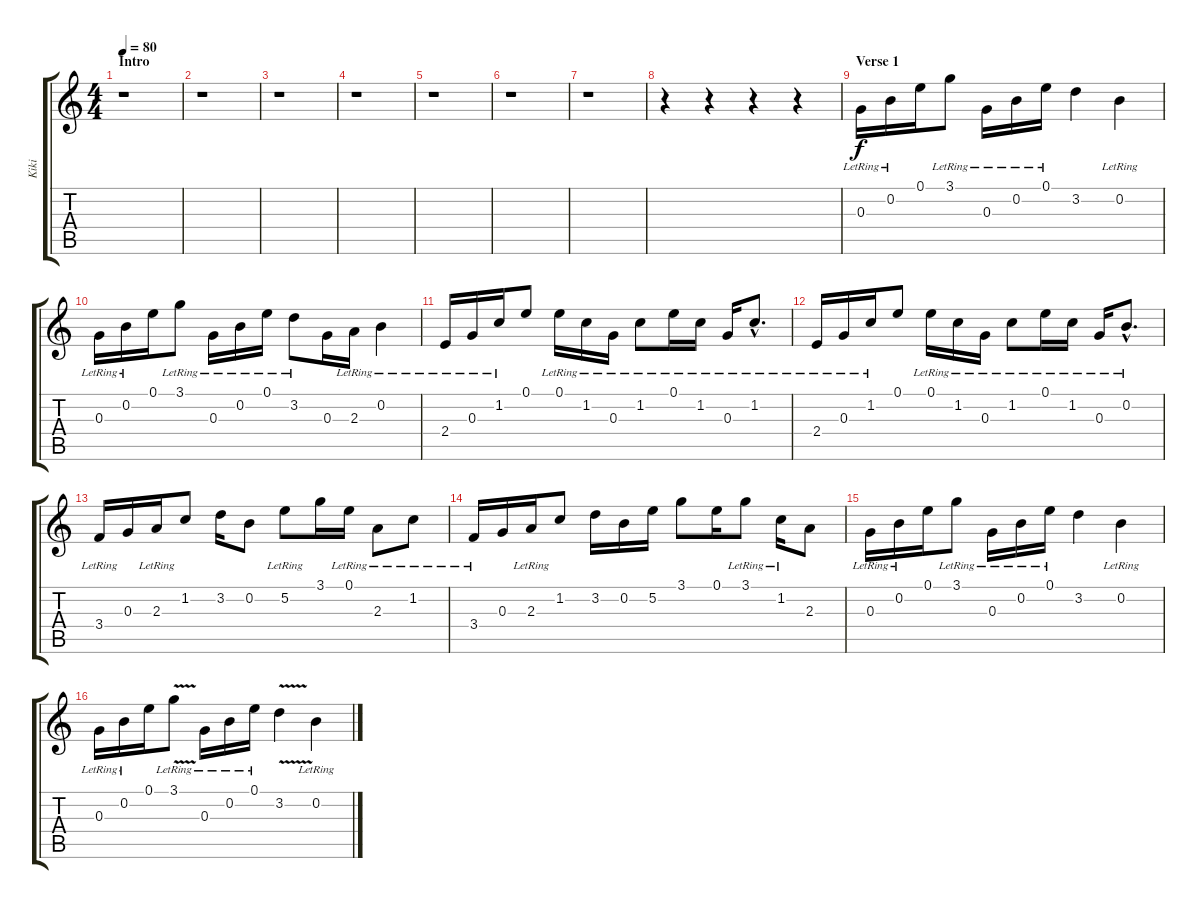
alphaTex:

\track ("Kiki" "Kiki") {instrument acousticguitarsteel}
\staff {score tabs}
\tuning (E4 B3 G3 D3 A2 E2) {hide}
\ts (4 4)
\section ("" "Intro")
\tempo 80
\clef g2
\ks c
r.1{dy f instrument acousticguitarsteel} |
r.1 |
r.1 |
r.1 |
r.1 |
r.1 |
r.1 |
r.4 r.4 r.4 r.4 |
\section ("" "Verse 1")
0.3{lr}.16 0.2{lr}.16 0.1.16 3.1{lr}.8 0.3{lr}.16 0.2{lr}.16 0.1{lr}.16 3.2.4 0.2{lr}.4 |
0.3{lr}.16 0.2{lr}.16 0.1.16 3.1{lr}.8 0.3{lr}.16 0.2{lr}.16 0.1{lr}.16 3.2{lr}.8 0.3.16 2.3{lr}.16 0.2{lr}.4 |
2.4{lr}.16 0.3{lr}.16 1.2{lr}.16 0.1.8 0.1{lr}.16 1.2{lr}.16 0.3{lr}.16 1.2{lr}.8 0.1{lr}.16 1.2{lr}.16 0.3{lr}.16 1.2{hac lr}.8{d} |
2.4{lr}.16 0.3{lr}.16 1.2{lr}.16 0.1.8 0.1{lr}.16 1.2{lr}.16 0.3{lr}.16 1.2{lr}.8 0.1{lr}.16 1.2{lr}.16 0.3{lr}.16 0.2{hac lr}.8{d} |
3.4{lr}.16 0.3.16 2.3{lr}.16 1.2.8 3.2.16 0.2.8 5.2{lr}.8 3.1.16 0.1{lr}.16 2.3{lr}.8 1.2{lr}.8 |
3.4{lr}.16 0.3.16 2.3{lr}.16 1.2.8 3.2.16 0.2.16 5.2.16 3.1.8 0.1.16 3.1{lr}.8 1.2{lr}.16 2.3.8 |
0.3{lr}.16 0.2{lr}.16 0.1.16 3.1{lr}.8 0.3{lr}.16 0.2{lr}.16 0.1{lr}.16 3.2.4 0.2{lr}.4 |
0.3{lr}.16 0.2{lr}.16 0.1.16 3.1{v lr}.8 0.3{lr}.16 0.2{lr}.16 0.1{lr}.16 3.2{v}.4 0.2{lr}.4
